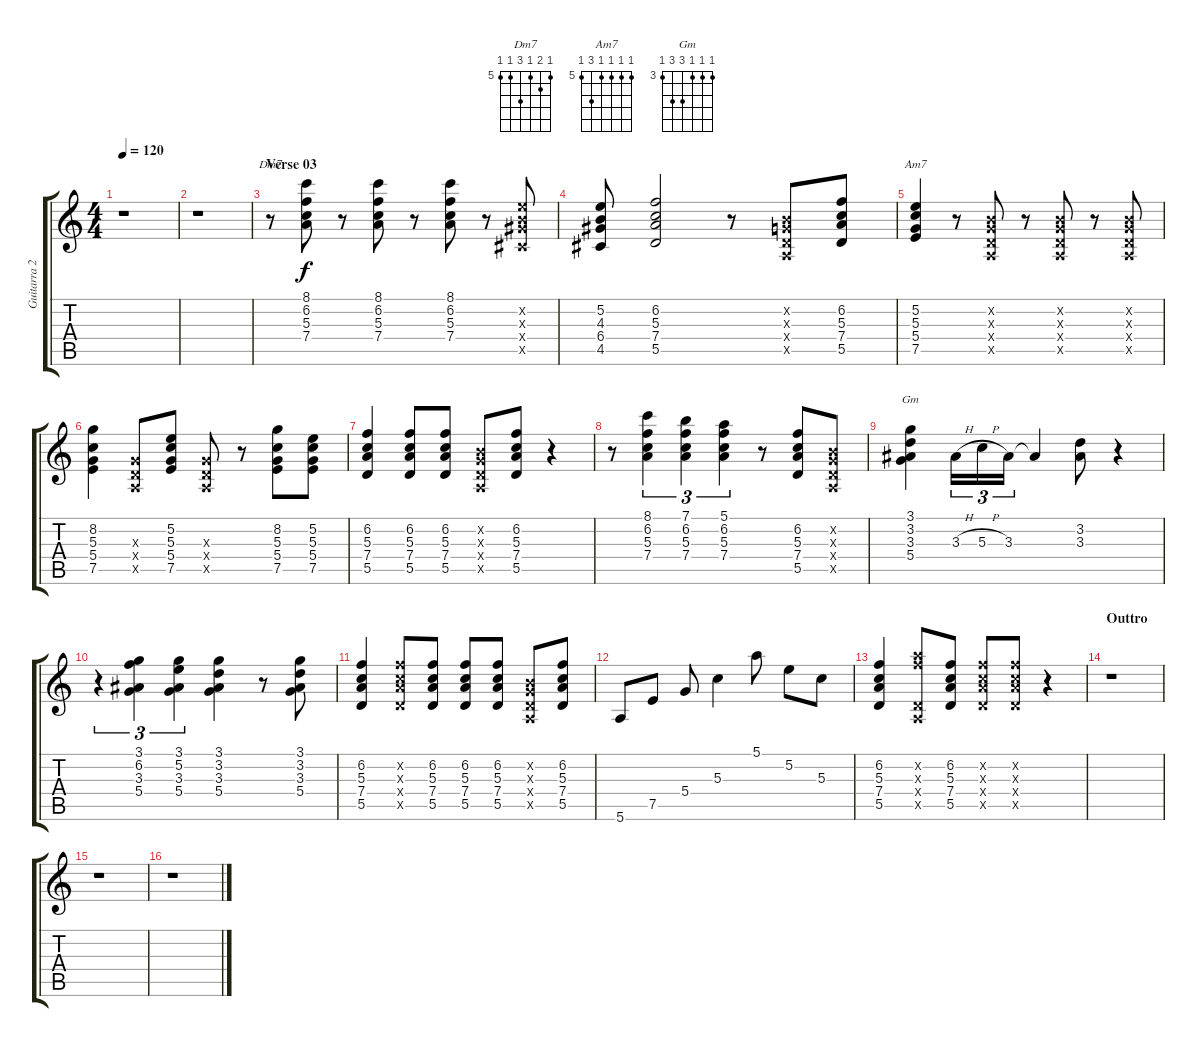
\track ("Guitarra 2 - Ritmo" "Guitarra 2") {instrument electricguitarclean}
\staff {score tabs}
\tuning (E4 B3 G3 D3 A2 E2) {hide}
\chord ("Dm7" 5 6 5 7 5 5) {firstfret 5}
\chord ("Am7" 5 5 5 5 7 5) {firstfret 5}
\chord ("Gm" 3 3 3 5 5 3) {firstfret 3}
\ts (4 4)
\tempo 120
\clef g2
\ks c
r.1{dy f} |
r.1 |
\section ("" "Verse 03")
r.8{ch "Dm7"} (8.1 6.2 5.3 7.4).8 r.8 (8.1 6.2 5.3 7.4).8 r.8 (8.1 6.2 5.3 7.4).8 r.8 (5.2{x} 4.3{x} 6.4{x} 4.5{x}).8 |
(5.2 4.3 6.4 4.5).8 (6.2 5.3 7.4 5.5).2 r.8 (0.2{x} 0.3{x} 0.4{x} 0.5{x}).8 (6.2 5.3 7.4 5.5).8 |
(5.2 5.3 5.4 7.5).4{ch "Am7"} r.8 (0.2{x} 0.3{x} 0.4{x} 0.5{x}).8 r.8 (0.2{x} 0.3{x} 0.4{x} 0.5{x}).8 r.8 (0.2{x} 0.3{x} 0.4{x} 0.5{x}).8 |
(8.2 5.3 5.4 7.5).4 (0.3{x} 0.4{x} 0.5{x}).8 (5.2 5.3 5.4 7.5).8 (0.3{x} 0.4{x} 0.5{x}).8 r.8 (8.2 5.3 5.4 7.5).8 (5.2 5.3 5.4 7.5).8 |
(6.2 5.3 7.4 5.5).4 (6.2 5.3 7.4 5.5).8 (6.2 5.3 7.4 5.5).8 (0.2{x} 0.3{x} 0.4{x} 0.5{x}).8 (6.2 5.3 7.4 5.5).8 r.4 |
r.8 (8.1 6.2 5.3 7.4).4{tu (3 2)} (7.1 6.2 5.3 7.4).4{tu (3 2)} (5.1 6.2 5.3 7.4).4{tu (3 2)} r.8 (6.2 5.3 7.4 5.5).8 (0.2{x} 0.3{x} 0.4{x} 0.5{x}).8 |
(3.1 3.2 3.3 5.4).4{ch "Gm"} 3.3{h}.16{tu (3 2)} 5.3{h}.16{tu (3 2)} 3.3.16{tu (3 2)} 3.3{t}.4 (3.2 3.3).8 r.4 |
r.4{tu (3 2)} (3.1 6.2 3.3 5.4).4{tu (3 2)} (3.1 5.2 3.3 5.4).4{tu (3 2)} (3.1 3.2 3.3 5.4).4 r.8 (3.1 3.2 3.3 5.4).8 |
(6.2 5.3 7.4 5.5).4 (6.2{x} 5.3{x} 7.4{x} 5.5{x}).8 (6.2 5.3 7.4 5.5).8 (6.2 5.3 7.4 5.5).8 (6.2 5.3 7.4 5.5).8 (0.2{x} 0.3{x} 0.4{x} 0.5{x}).8 (6.2 5.3 7.4 5.5).8 |
5.6.8 7.5.8 5.4.8 5.3.4 5.1.8 5.2.8 5.3.8 |
(6.2 5.3 7.4 5.5).4 (10.2{x} 10.3{x} 0.4{x} 0.5{x}).8 (6.2 5.3 7.4 5.5).8 (6.2{x} 5.3{x} 7.4{x} 5.5{x}).8 (6.2{x} 5.3{x} 7.4{x} 5.5{x}).8 r.4 |
\section ("" "Outtro")
r.1 |
r.1 |
r.1
